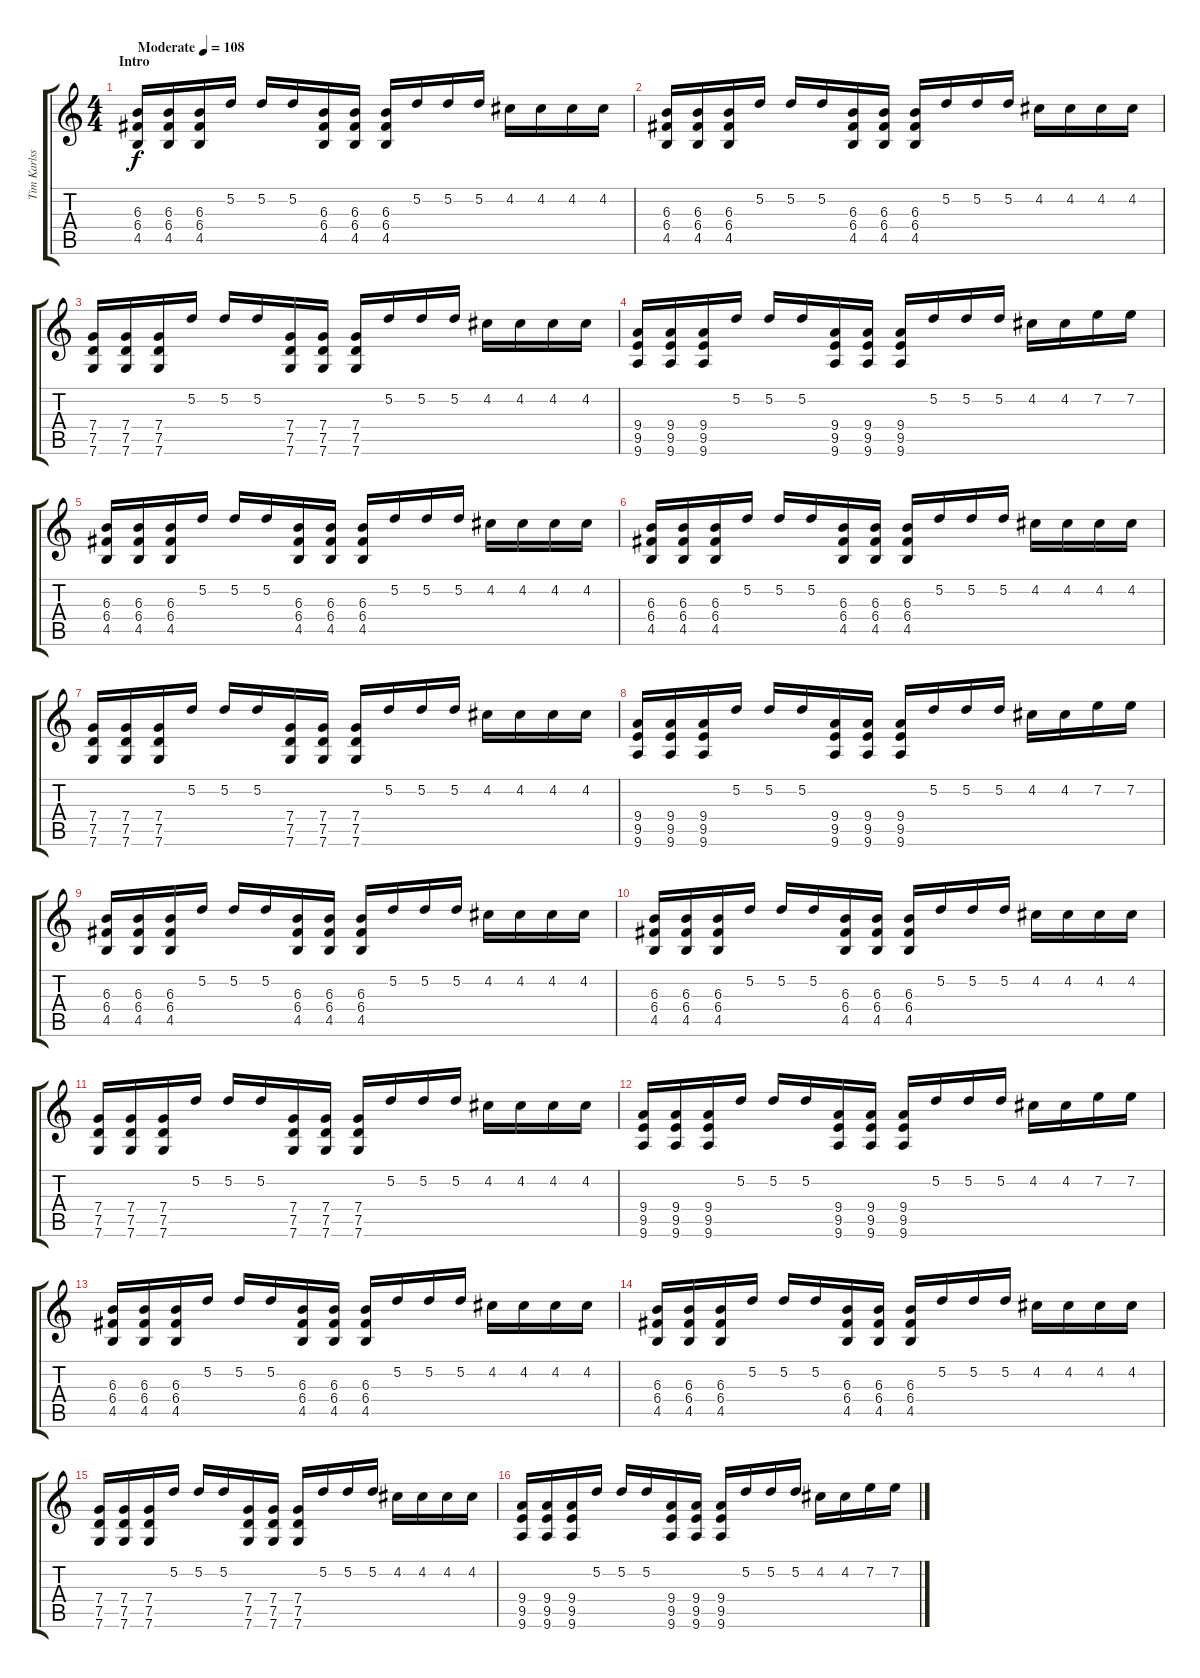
\track ("Tim Karlsson" "Tim Karlss") {instrument distortionguitar}
\staff {score tabs}
\tuning (D4 A3 F3 C3 G2 C2) {hide}
\ts (4 4)
\section ("" "Intro")
\tempo (108 "Moderate")
\clef g2
\ks c
(6.3 6.4 4.5).16{dy f instrument distortionguitar} (6.3 6.4 4.5).16 (6.3 6.4 4.5).16 5.2.16 5.2.16 5.2.16 (6.3 6.4 4.5).16 (6.3 6.4 4.5).16 (6.3 6.4 4.5).16 5.2.16 5.2.16 5.2.16 4.2.16 4.2.16 4.2.16 4.2.16 |
(6.3 6.4 4.5).16 (6.3 6.4 4.5).16 (6.3 6.4 4.5).16 5.2.16 5.2.16 5.2.16 (6.3 6.4 4.5).16 (6.3 6.4 4.5).16 (6.3 6.4 4.5).16 5.2.16 5.2.16 5.2.16 4.2.16 4.2.16 4.2.16 4.2.16 |
(7.4 7.5 7.6).16 (7.4 7.5 7.6).16 (7.4 7.5 7.6).16 5.2.16 5.2.16 5.2.16 (7.4 7.5 7.6).16 (7.4 7.5 7.6).16 (7.4 7.5 7.6).16 5.2.16 5.2.16 5.2.16 4.2.16 4.2.16 4.2.16 4.2.16 |
(9.4 9.5 9.6).16 (9.4 9.5 9.6).16 (9.4 9.5 9.6).16 5.2.16 5.2.16 5.2.16 (9.4 9.5 9.6).16 (9.4 9.5 9.6).16 (9.4 9.5 9.6).16 5.2.16 5.2.16 5.2.16 4.2.16 4.2.16 7.2.16 7.2.16 |
(6.3 6.4 4.5).16 (6.3 6.4 4.5).16 (6.3 6.4 4.5).16 5.2.16 5.2.16 5.2.16 (6.3 6.4 4.5).16 (6.3 6.4 4.5).16 (6.3 6.4 4.5).16 5.2.16 5.2.16 5.2.16 4.2.16 4.2.16 4.2.16 4.2.16 |
(6.3 6.4 4.5).16 (6.3 6.4 4.5).16 (6.3 6.4 4.5).16 5.2.16 5.2.16 5.2.16 (6.3 6.4 4.5).16 (6.3 6.4 4.5).16 (6.3 6.4 4.5).16 5.2.16 5.2.16 5.2.16 4.2.16 4.2.16 4.2.16 4.2.16 |
(7.4 7.5 7.6).16 (7.4 7.5 7.6).16 (7.4 7.5 7.6).16 5.2.16 5.2.16 5.2.16 (7.4 7.5 7.6).16 (7.4 7.5 7.6).16 (7.4 7.5 7.6).16 5.2.16 5.2.16 5.2.16 4.2.16 4.2.16 4.2.16 4.2.16 |
(9.4 9.5 9.6).16 (9.4 9.5 9.6).16 (9.4 9.5 9.6).16 5.2.16 5.2.16 5.2.16 (9.4 9.5 9.6).16 (9.4 9.5 9.6).16 (9.4 9.5 9.6).16 5.2.16 5.2.16 5.2.16 4.2.16 4.2.16 7.2.16 7.2.16 |
(6.3 6.4 4.5).16 (6.3 6.4 4.5).16 (6.3 6.4 4.5).16 5.2.16 5.2.16 5.2.16 (6.3 6.4 4.5).16 (6.3 6.4 4.5).16 (6.3 6.4 4.5).16 5.2.16 5.2.16 5.2.16 4.2.16 4.2.16 4.2.16 4.2.16 |
(6.3 6.4 4.5).16 (6.3 6.4 4.5).16 (6.3 6.4 4.5).16 5.2.16 5.2.16 5.2.16 (6.3 6.4 4.5).16 (6.3 6.4 4.5).16 (6.3 6.4 4.5).16 5.2.16 5.2.16 5.2.16 4.2.16 4.2.16 4.2.16 4.2.16 |
(7.4 7.5 7.6).16 (7.4 7.5 7.6).16 (7.4 7.5 7.6).16 5.2.16 5.2.16 5.2.16 (7.4 7.5 7.6).16 (7.4 7.5 7.6).16 (7.4 7.5 7.6).16 5.2.16 5.2.16 5.2.16 4.2.16 4.2.16 4.2.16 4.2.16 |
(9.4 9.5 9.6).16 (9.4 9.5 9.6).16 (9.4 9.5 9.6).16 5.2.16 5.2.16 5.2.16 (9.4 9.5 9.6).16 (9.4 9.5 9.6).16 (9.4 9.5 9.6).16 5.2.16 5.2.16 5.2.16 4.2.16 4.2.16 7.2.16 7.2.16 |
(6.3 6.4 4.5).16 (6.3 6.4 4.5).16 (6.3 6.4 4.5).16 5.2.16 5.2.16 5.2.16 (6.3 6.4 4.5).16 (6.3 6.4 4.5).16 (6.3 6.4 4.5).16 5.2.16 5.2.16 5.2.16 4.2.16 4.2.16 4.2.16 4.2.16 |
(6.3 6.4 4.5).16 (6.3 6.4 4.5).16 (6.3 6.4 4.5).16 5.2.16 5.2.16 5.2.16 (6.3 6.4 4.5).16 (6.3 6.4 4.5).16 (6.3 6.4 4.5).16 5.2.16 5.2.16 5.2.16 4.2.16 4.2.16 4.2.16 4.2.16 |
(7.4 7.5 7.6).16 (7.4 7.5 7.6).16 (7.4 7.5 7.6).16 5.2.16 5.2.16 5.2.16 (7.4 7.5 7.6).16 (7.4 7.5 7.6).16 (7.4 7.5 7.6).16 5.2.16 5.2.16 5.2.16 4.2.16 4.2.16 4.2.16 4.2.16 |
(9.4 9.5 9.6).16 (9.4 9.5 9.6).16 (9.4 9.5 9.6).16 5.2.16 5.2.16 5.2.16 (9.4 9.5 9.6).16 (9.4 9.5 9.6).16 (9.4 9.5 9.6).16 5.2.16 5.2.16 5.2.16 4.2.16 4.2.16 7.2.16 7.2.16
